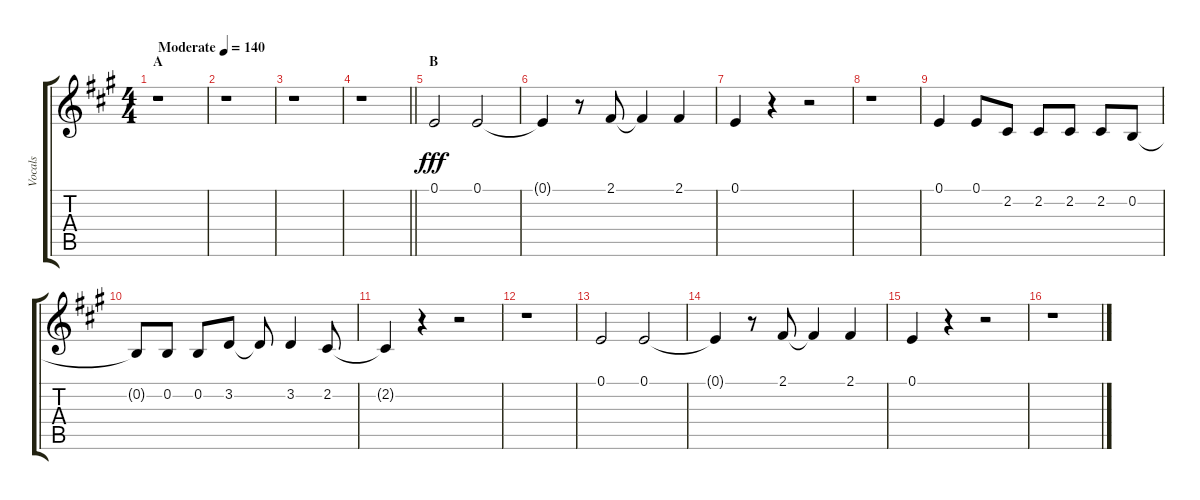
\track ("Vocals" "Vocals") {instrument voiceoohs}
\staff {score tabs}
\tuning (E4 B3 G3 D3 A2 E2) {hide}
\ts (4 4)
\section ("" "A")
\tempo (140 "Moderate")
\clef g2
\ks a
r.1{dy fff instrument voiceoohs} |
r.1 |
r.1 |
\barLineRight lightlight
r.1 |
\section ("" "B")
0.1.2 0.1.2 |
0.1{t}.4 r.8 2.1.8 2.1{t}.4 2.1.4 |
0.1.4 r.4 r.2 |
r.1 |
0.1.4 0.1.8 2.2.8 2.2.8 2.2.8 2.2.8 0.2.8 |
0.2{t}.8 0.2.8 0.2.8 3.2.8 3.2{t}.8 3.2.4 2.2.8 |
2.2{t}.4 r.4 r.2 |
r.1 |
0.1.2 0.1.2 |
0.1{t}.4 r.8 2.1.8 2.1{t}.4 2.1.4 |
0.1.4 r.4 r.2 |
r.1
